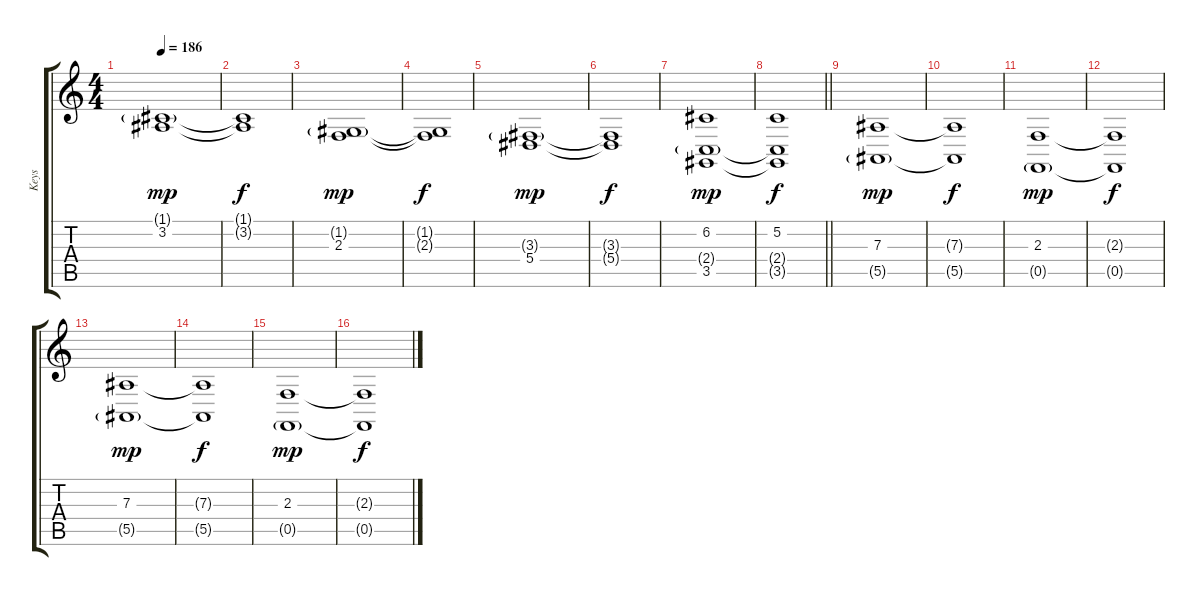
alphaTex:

\track ("Keys" "Keys") {instrument stringensemble1}
\staff {score tabs}
\tuning (C4 G3 Eb3 Bb2 F2 C2) {hide}
\ts (4 4)
\tempo 186
\clef g2
\ks c
(1.1{g} 3.2).1{dy mp} |
(1.1{t} 3.2{t}).1{dy f} |
(1.2{g} 2.3).1{dy mp} |
(1.2{t} 2.3{t}).1{dy f} |
(3.3{g} 5.4).1{dy mp} |
(3.3{t} 5.4{t}).1{dy f} |
(6.2 2.4{g} 3.5).1{dy mp} |
\barLineRight lightlight
(5.2 2.4{t} 3.5{t}).1{dy f} |
\section ("" "")
(7.3 5.5{g}).1{dy mp} |
(7.3{t} 5.5{t}).1{dy f} |
(2.3 0.5{g}).1{dy mp} |
(2.3{t} 0.5{t}).1{dy f} |
(7.3 5.5{g}).1{dy mp} |
(7.3{t} 5.5{t}).1{dy f} |
(2.3 0.5{g}).1{dy mp} |
(2.3{t} 0.5{t}).1{dy f}
